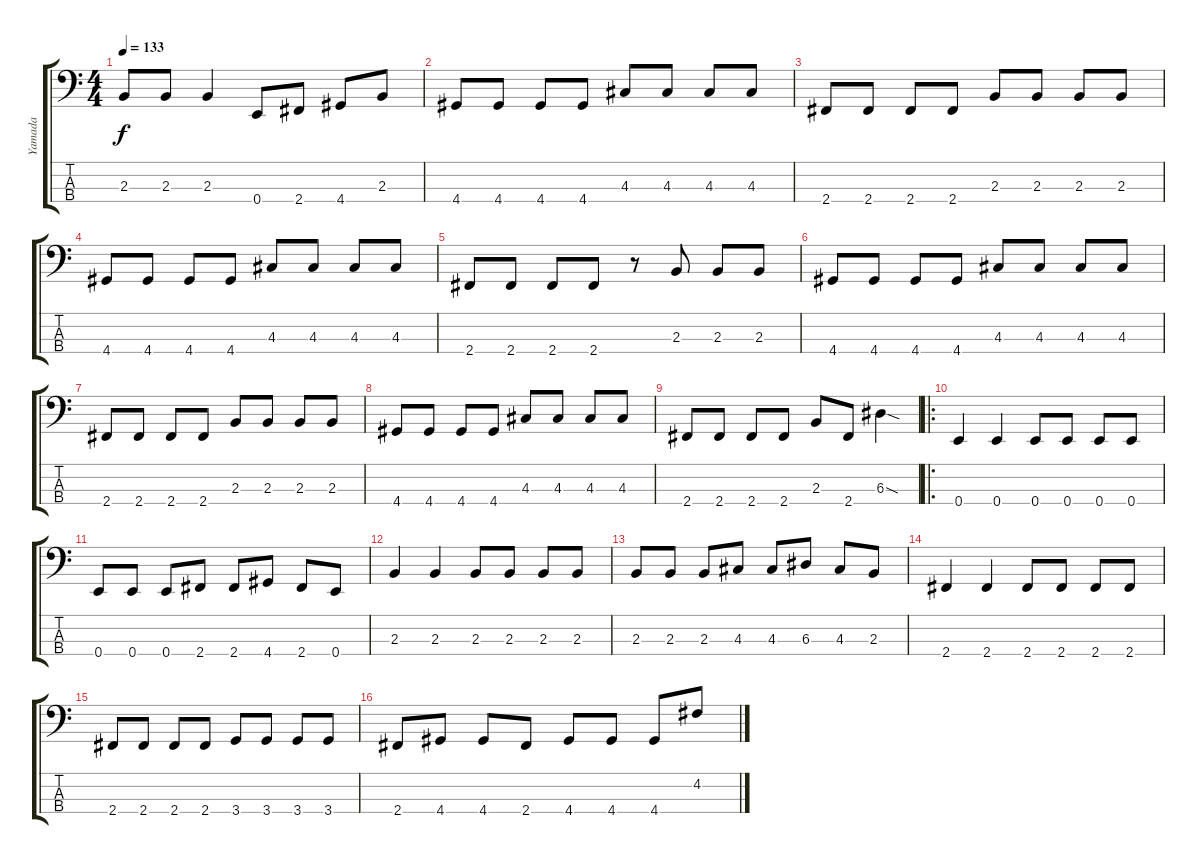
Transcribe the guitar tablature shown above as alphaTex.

\track ("Yamada" "Yamada") {instrument electricbasspick}
\staff {score tabs}
\tuning (G2 D2 A1 E1) {hide}
\ts (4 4)
\tempo 133
\clef f4
\ks c
2.3{t}.8{dy f} 2.3.8 2.3.4 0.4.8 2.4.8 4.4.8 2.3.8 |
4.4.8 4.4.8 4.4.8 4.4.8 4.3.8 4.3.8 4.3.8 4.3.8 |
2.4.8 2.4.8 2.4.8 2.4.8 2.3.8 2.3.8 2.3.8 2.3.8 |
4.4.8 4.4.8 4.4.8 4.4.8 4.3.8 4.3.8 4.3.8 4.3.8 |
2.4.8 2.4.8 2.4.8 2.4.8 r.8 2.3.8 2.3.8 2.3.8 |
4.4.8 4.4.8 4.4.8 4.4.8 4.3.8 4.3.8 4.3.8 4.3.8 |
2.4.8 2.4.8 2.4.8 2.4.8 2.3.8 2.3.8 2.3.8 2.3.8 |
4.4.8 4.4.8 4.4.8 4.4.8 4.3.8 4.3.8 4.3.8 4.3.8 |
2.4.8 2.4.8 2.4.8 2.4.8 2.3.8 2.4.8 6.3{sod}.4 |
\ro
0.4.4 0.4.4 0.4.8 0.4.8 0.4.8 0.4.8 |
0.4.8 0.4.8 0.4.8 2.4.8 2.4.8 4.4.8 2.4.8 0.4.8 |
2.3.4 2.3.4 2.3.8 2.3.8 2.3.8 2.3.8 |
2.3.8 2.3.8 2.3.8 4.3.8 4.3.8 6.3.8 4.3.8 2.3.8 |
2.4.4 2.4.4 2.4.8 2.4.8 2.4.8 2.4.8 |
2.4.8 2.4.8 2.4.8 2.4.8 3.4.8 3.4.8 3.4.8 3.4.8 |
2.4.8 4.4.8 4.4.8 2.4.8 4.4.8 4.4.8 4.4.8 4.2.8
